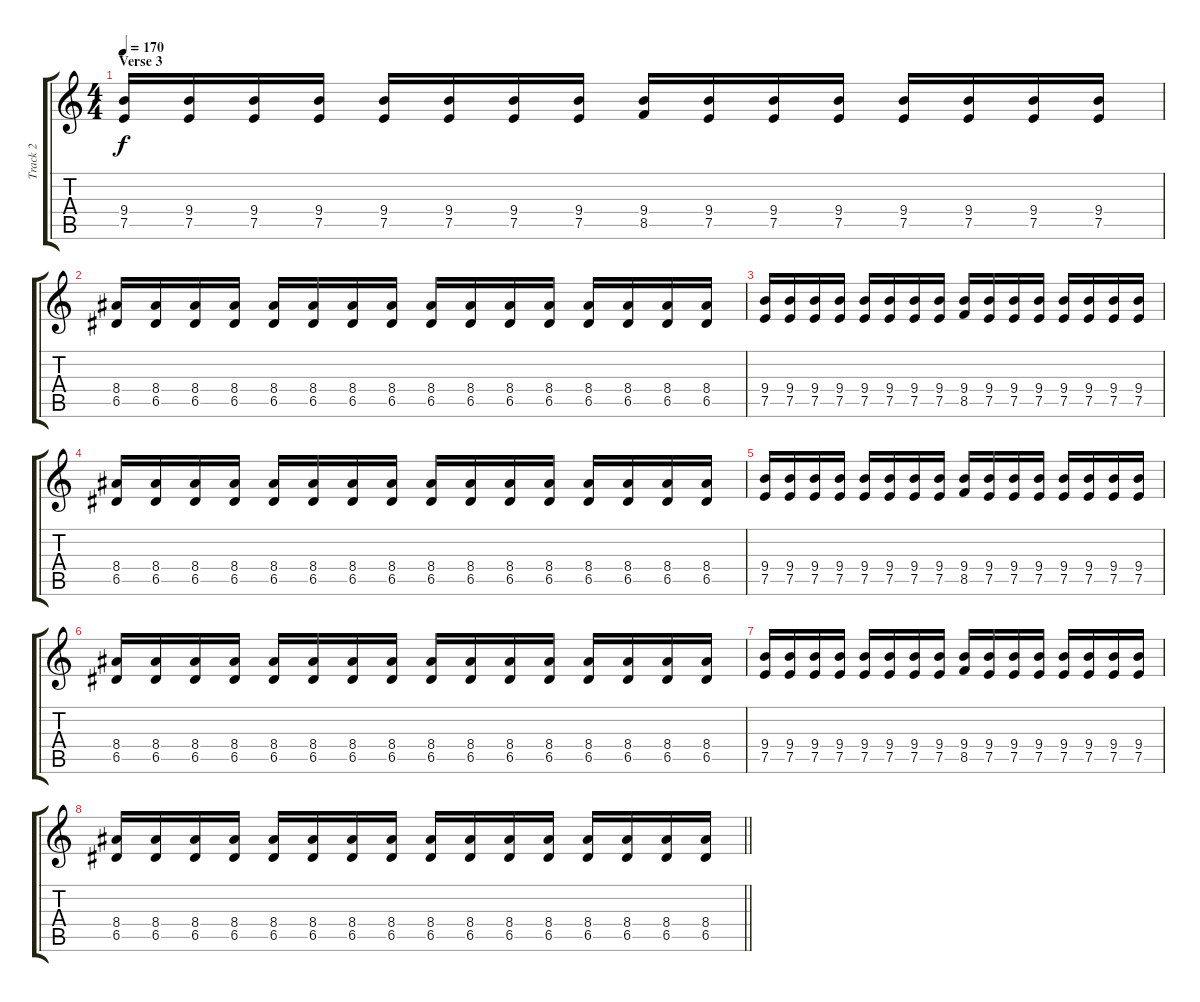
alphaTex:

\track ("Track 2" "Track 2") {instrument distortionguitar}
\staff {score tabs}
\tuning (E4 B3 G3 D3 A2 E2) {hide}
\ts (4 4)
\section ("" "Verse 3")
\tempo 170
\clef g2
\ks c
(9.4 7.5).16{dy f} (9.4 7.5).16 (9.4 7.5).16 (9.4 7.5).16 (9.4 7.5).16 (9.4 7.5).16 (9.4 7.5).16 (9.4 7.5).16 (9.4 8.5).16 (9.4 7.5).16 (9.4 7.5).16 (9.4 7.5).16 (9.4 7.5).16 (9.4 7.5).16 (9.4 7.5).16 (9.4 7.5).16 |
(8.4 6.5).16 (8.4 6.5).16 (8.4 6.5).16 (8.4 6.5).16 (8.4 6.5).16 (8.4 6.5).16 (8.4 6.5).16 (8.4 6.5).16 (8.4 6.5).16 (8.4 6.5).16 (8.4 6.5).16 (8.4 6.5).16 (8.4 6.5).16 (8.4 6.5).16 (8.4 6.5).16 (8.4 6.5).16 |
(9.4 7.5).16 (9.4 7.5).16 (9.4 7.5).16 (9.4 7.5).16 (9.4 7.5).16 (9.4 7.5).16 (9.4 7.5).16 (9.4 7.5).16 (9.4 8.5).16 (9.4 7.5).16 (9.4 7.5).16 (9.4 7.5).16 (9.4 7.5).16 (9.4 7.5).16 (9.4 7.5).16 (9.4 7.5).16 |
(8.4 6.5).16 (8.4 6.5).16 (8.4 6.5).16 (8.4 6.5).16 (8.4 6.5).16 (8.4 6.5).16 (8.4 6.5).16 (8.4 6.5).16 (8.4 6.5).16 (8.4 6.5).16 (8.4 6.5).16 (8.4 6.5).16 (8.4 6.5).16 (8.4 6.5).16 (8.4 6.5).16 (8.4 6.5).16 |
(9.4 7.5).16 (9.4 7.5).16 (9.4 7.5).16 (9.4 7.5).16 (9.4 7.5).16 (9.4 7.5).16 (9.4 7.5).16 (9.4 7.5).16 (9.4 8.5).16 (9.4 7.5).16 (9.4 7.5).16 (9.4 7.5).16 (9.4 7.5).16 (9.4 7.5).16 (9.4 7.5).16 (9.4 7.5).16 |
(8.4 6.5).16 (8.4 6.5).16 (8.4 6.5).16 (8.4 6.5).16 (8.4 6.5).16 (8.4 6.5).16 (8.4 6.5).16 (8.4 6.5).16 (8.4 6.5).16 (8.4 6.5).16 (8.4 6.5).16 (8.4 6.5).16 (8.4 6.5).16 (8.4 6.5).16 (8.4 6.5).16 (8.4 6.5).16 |
(9.4 7.5).16 (9.4 7.5).16 (9.4 7.5).16 (9.4 7.5).16 (9.4 7.5).16 (9.4 7.5).16 (9.4 7.5).16 (9.4 7.5).16 (9.4 8.5).16 (9.4 7.5).16 (9.4 7.5).16 (9.4 7.5).16 (9.4 7.5).16 (9.4 7.5).16 (9.4 7.5).16 (9.4 7.5).16 |
\barLineRight lightlight
(8.4 6.5).16 (8.4 6.5).16 (8.4 6.5).16 (8.4 6.5).16 (8.4 6.5).16 (8.4 6.5).16 (8.4 6.5).16 (8.4 6.5).16 (8.4 6.5).16 (8.4 6.5).16 (8.4 6.5).16 (8.4 6.5).16 (8.4 6.5).16 (8.4 6.5).16 (8.4 6.5).16 (8.4 6.5).16
